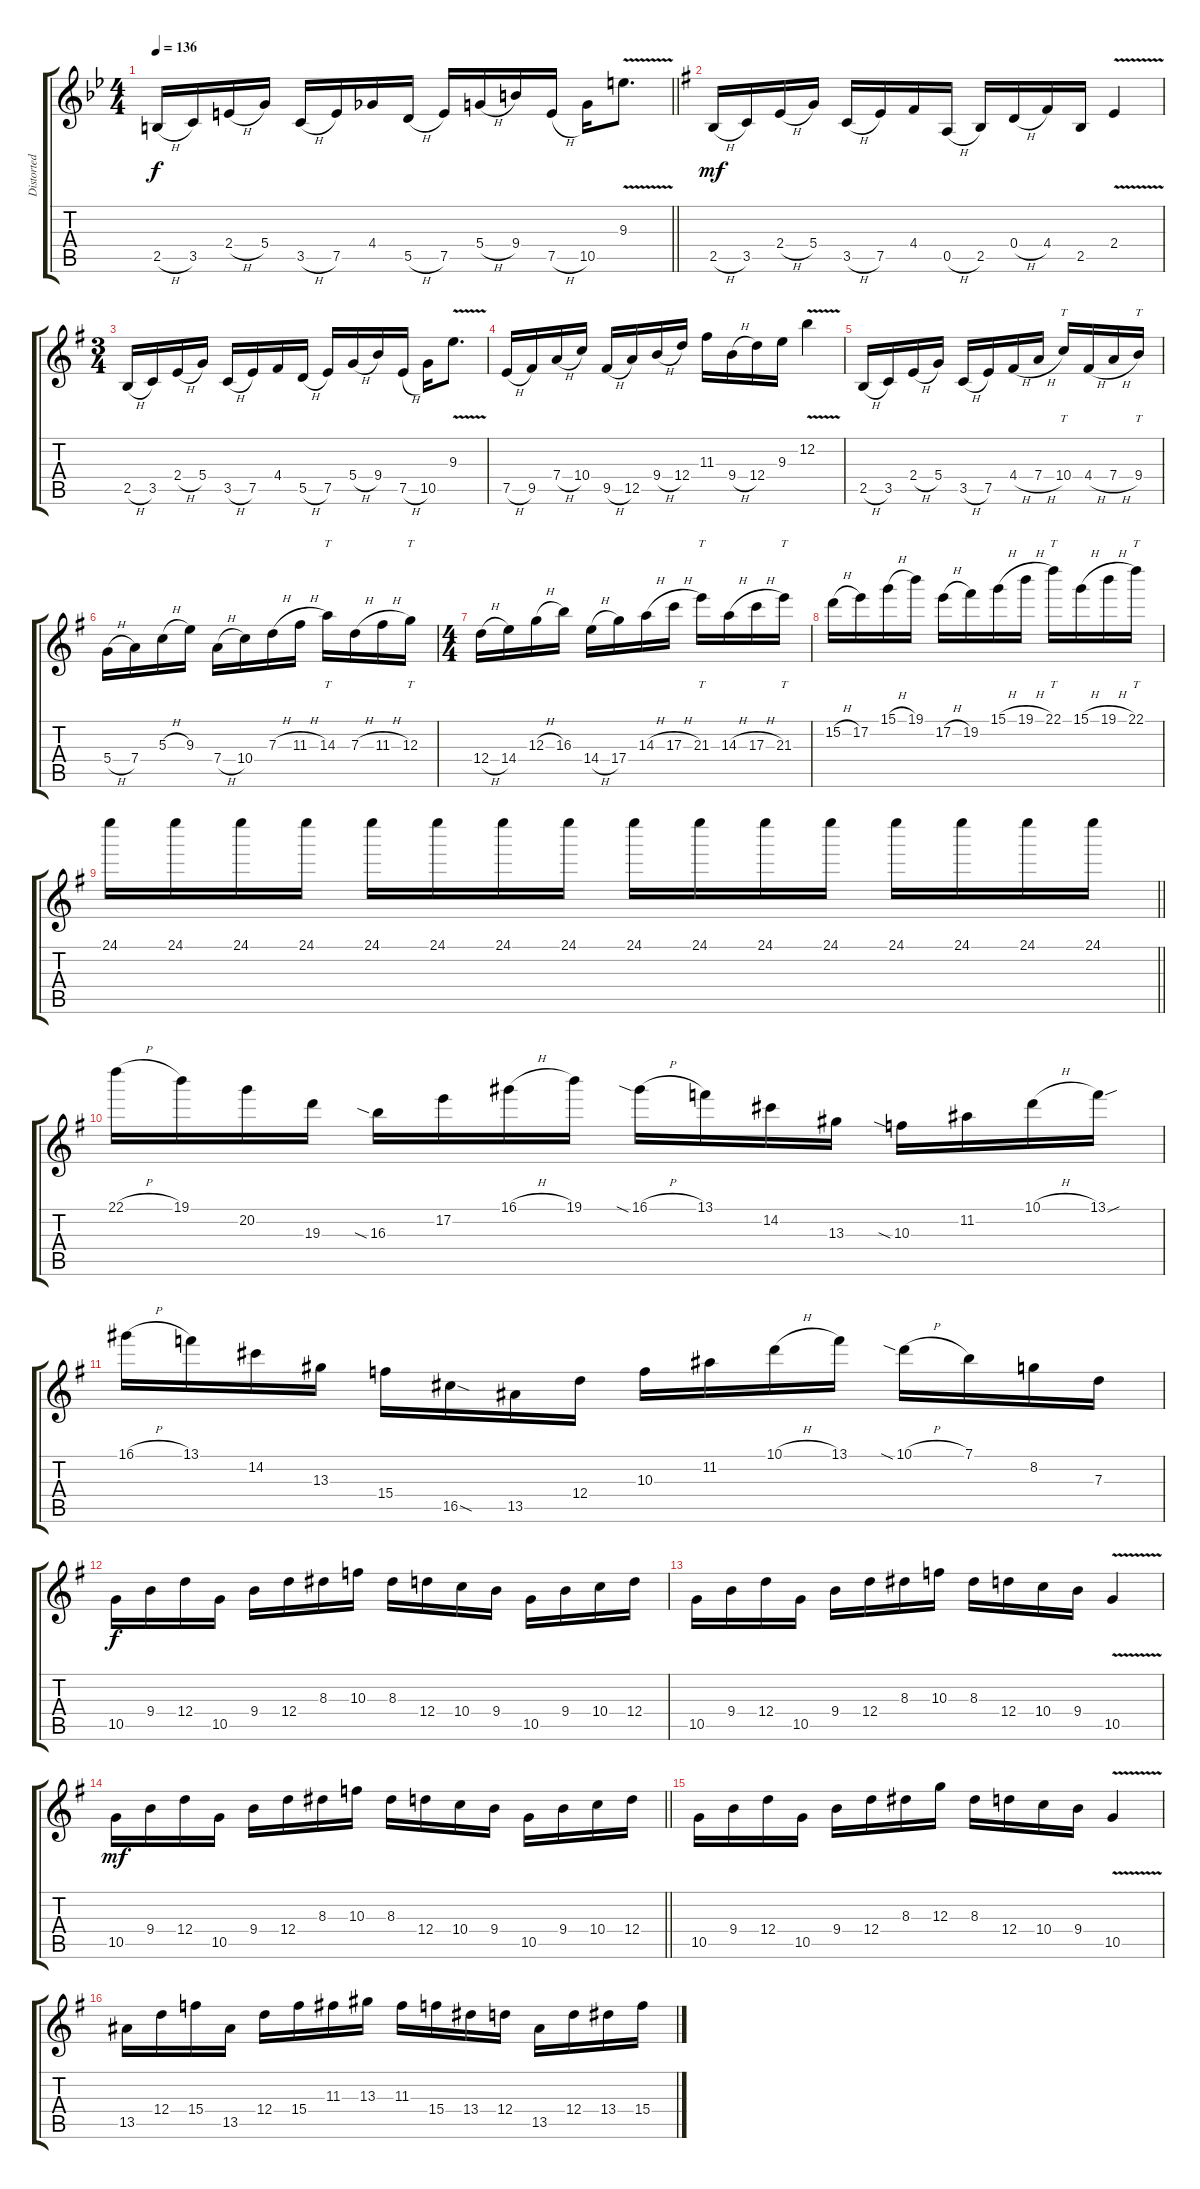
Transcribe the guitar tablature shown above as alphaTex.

\track ("Distorted [Left]" "Distorted ") {instrument overdrivenguitar}
\staff {score tabs}
\tuning (E4 B3 G3 D3 A2 E2) {hide}
\ts (4 4)
\tempo 136
\clef g2
\barLineRight lightlight
\ks bb
2.5{h}.16{dy f} 3.5.16 2.4{h}.16 5.4.16 3.5{h}.16 7.5.16 4.4.16 5.5{h}.16 7.5.16 5.4{h}.16 9.4.16 7.5{h}.16 10.5.16 9.3{v}.8{d} |
\ks g
2.5{h}.16{dy mf} 3.5.16 2.4{h}.16 5.4.16 3.5{h}.16 7.5.16 4.4.16 0.5{h}.16 2.5.16 0.4{h}.16 4.4.16 2.5.16 2.4{v}.4 |
\ts (3 4)
2.5{h}.16 3.5.16 2.4{h}.16 5.4.16 3.5{h}.16 7.5.16 4.4.16 5.5{h}.16 7.5.16 5.4{h}.16 9.4.16 7.5{h}.16 10.5.16 9.3{v}.8{d} |
7.5{h}.16 9.5.16 7.4{h}.16 10.4.16 9.5{h}.16 12.5.16 9.4{h}.16 12.4.16 11.3.16 9.4{h}.16 12.4.16 9.3.16 12.2{v}.4 |
2.5{h}.16 3.5.16 2.4{h}.16 5.4.16 3.5{h}.16 7.5.16 4.4{h}.16 7.4{h}.16 10.4.16{tt} 4.4{h}.16 7.4{h}.16 9.4.16{tt} |
5.4{h}.16 7.4.16 5.3{h}.16 9.3.16 7.4{h}.16 10.4.16 7.3{h}.16 11.3{h}.16 14.3.16{tt} 7.3{h}.16 11.3{h}.16 12.3.16{tt} |
\ts (4 4)
12.4{h}.16 14.4.16 12.3{h}.16 16.3.16 14.4{h}.16 17.4.16 14.3{h}.16 17.3{h}.16 21.3.16{tt} 14.3{h}.16 17.3{h}.16 21.3.16{tt} |
15.2{h}.16 17.2.16 15.1{h}.16 19.1.16 17.2{h}.16 19.2.16 15.1{h}.16 19.1{h}.16 22.1.16{tt} 15.1{h}.16 19.1{h}.16 22.1.16{tt} |
\barLineRight lightlight
24.1.16 24.1.16 24.1.16 24.1.16 24.1.16 24.1.16 24.1.16 24.1.16 24.1.16 24.1.16 24.1.16 24.1.16 24.1.16 24.1.16 24.1.16 24.1.16 |
22.1{h}.16 19.1.16 20.2.16 19.3.16 16.3{sia}.16 17.2.16 16.1{h}.16 19.1.16 16.1{sia h}.16 13.1.16 14.2.16 13.3.16 10.3{sia}.16 11.2.16 10.1{h}.16 13.1{sou}.16 |
16.1{h}.16 13.1.16 14.2.16 13.3.16 15.4.16 16.5{sod}.16 13.5.16 12.4.16 10.3.16 11.2.16 10.1{h}.16 13.1.16 10.1{sia h}.16 7.1.16 8.2.16 7.3.16 |
10.5.16{dy f} 9.4.16 12.4.16 10.5.16 9.4.16 12.4.16 8.3.16 10.3.16 8.3.16 12.4.16 10.4.16 9.4.16 10.5.16 9.4.16 10.4.16 12.4.16 |
10.5.16 9.4.16 12.4.16 10.5.16 9.4.16 12.4.16 8.3.16 10.3.16 8.3.16 12.4.16 10.4.16 9.4.16 10.5{v}.4 |
\barLineRight lightlight
10.5.16{dy mf} 9.4.16 12.4.16 10.5.16 9.4.16 12.4.16 8.3.16 10.3.16 8.3.16 12.4.16 10.4.16 9.4.16 10.5.16 9.4.16 10.4.16 12.4.16 |
10.5.16 9.4.16 12.4.16 10.5.16 9.4.16 12.4.16 8.3.16 12.3.16 8.3.16 12.4.16 10.4.16 9.4.16 10.5{v}.4 |
13.5.16 12.4.16 15.4.16 13.5.16 12.4.16 15.4.16 11.3.16 13.3.16 11.3.16 15.4.16 13.4.16 12.4.16 13.5.16 12.4.16 13.4.16 15.4.16
